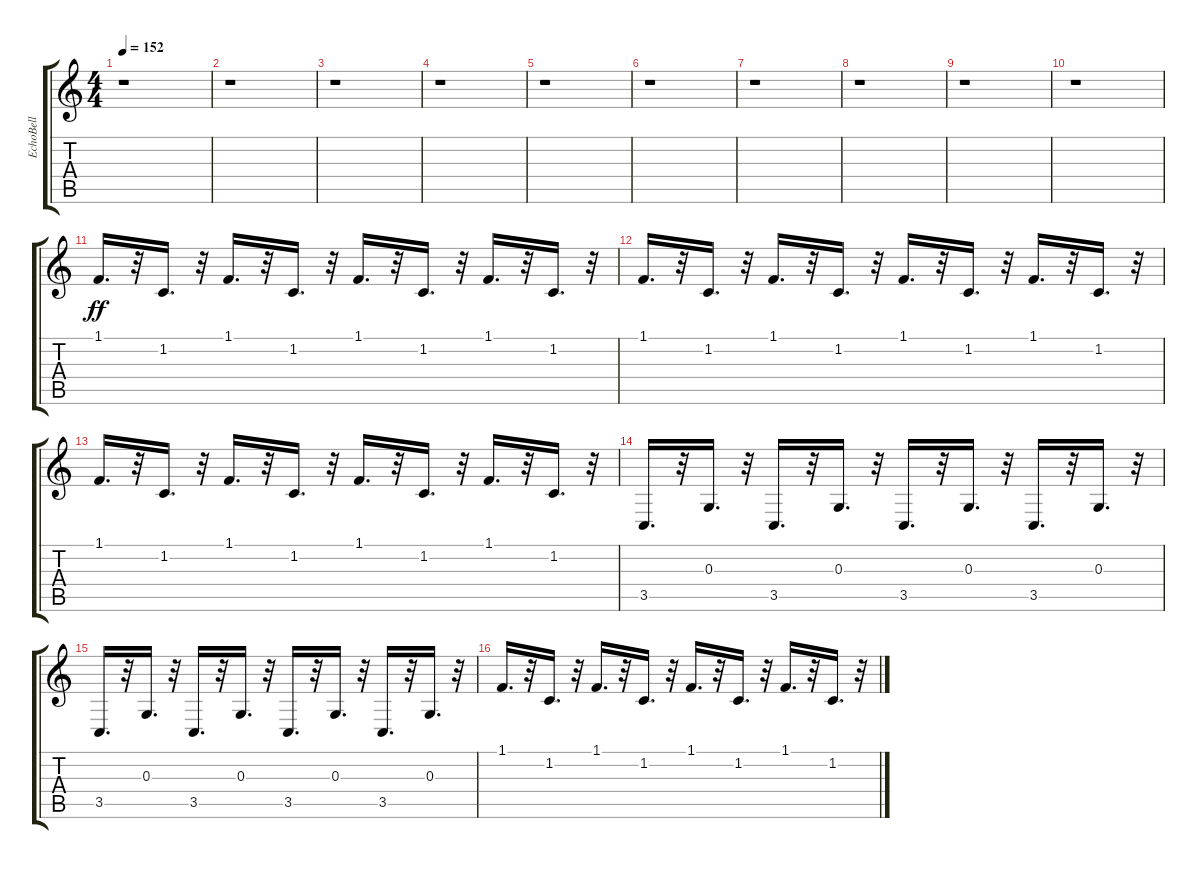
\track ("EchoBell" "EchoBell") {instrument fx7echoes}
\staff {score tabs}
\tuning (E4 B3 G3 D3 A2 E2) {hide}
\ts (4 4)
\tempo 152
\clef g2
\ks c
r.1{dy ff} |
r.1 |
r.1 |
r.1 |
r.1 |
r.1 |
r.1 |
r.1 |
r.1 |
r.1 |
1.1.16{d} r.32 1.2.16{d} r.32 1.1.16{d} r.32 1.2.16{d} r.32 1.1.16{d} r.32 1.2.16{d} r.32 1.1.16{d} r.32 1.2.16{d} r.32 |
1.1.16{d} r.32 1.2.16{d} r.32 1.1.16{d} r.32 1.2.16{d} r.32 1.1.16{d} r.32 1.2.16{d} r.32 1.1.16{d} r.32 1.2.16{d} r.32 |
1.1.16{d} r.32 1.2.16{d} r.32 1.1.16{d} r.32 1.2.16{d} r.32 1.1.16{d} r.32 1.2.16{d} r.32 1.1.16{d} r.32 1.2.16{d} r.32 |
3.5.16{d} r.32 0.3.16{d} r.32 3.5.16{d} r.32 0.3.16{d} r.32 3.5.16{d} r.32 0.3.16{d} r.32 3.5.16{d} r.32 0.3.16{d} r.32 |
3.5.16{d} r.32 0.3.16{d} r.32 3.5.16{d} r.32 0.3.16{d} r.32 3.5.16{d} r.32 0.3.16{d} r.32 3.5.16{d} r.32 0.3.16{d} r.32 |
1.1.16{d} r.32 1.2.16{d} r.32 1.1.16{d} r.32 1.2.16{d} r.32 1.1.16{d} r.32 1.2.16{d} r.32 1.1.16{d} r.32 1.2.16{d} r.32
